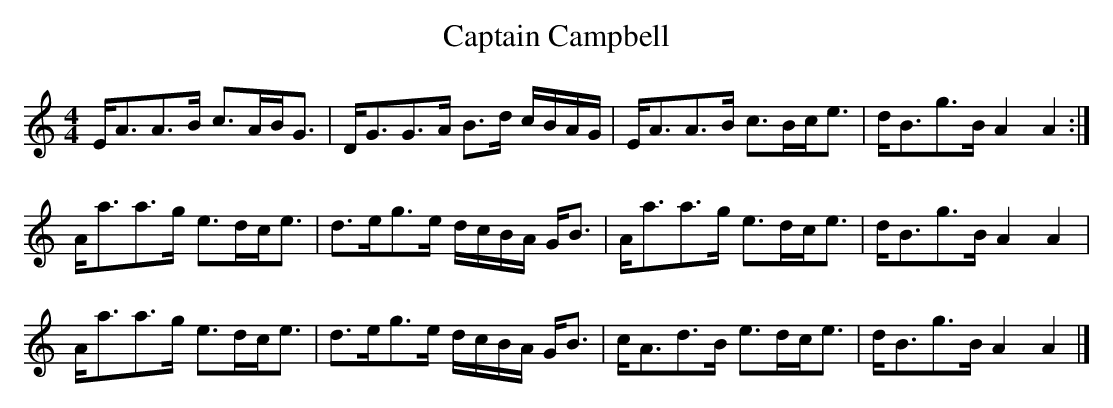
X:1
T:Captain Campbell
M:4/4
L:1/8
K:Am
E<AA>B c>AB<G|D<GG>A B>d c/B/A/G/|E<AA>B c>Bc<e|d<Bg>B A2 A2:|]
A<aa>g e>dc<e|d>eg>e d/c/B/A/ G<B|A<aa>g e>dc<e|d<Bg>B A2 A2|
A<aa>g e>dc<e|d>eg>e d/c/B/A/ G<B|c<Ad>B e>dc<e|d<Bg>B A2 A2|]
